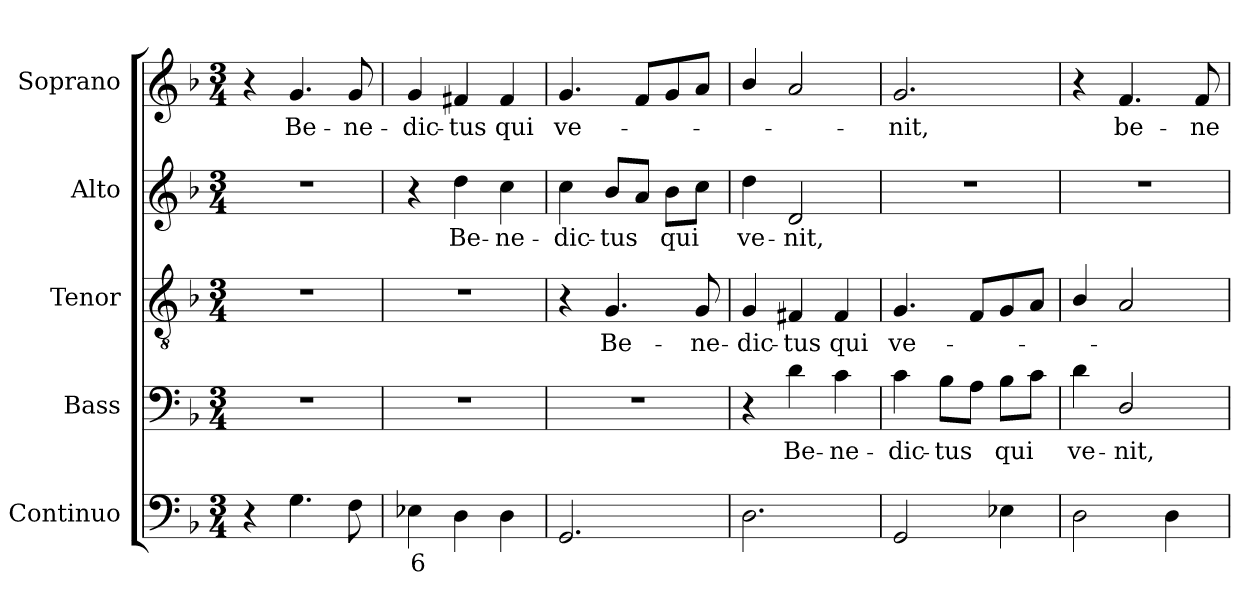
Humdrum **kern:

**kern	**text	**kern	**text	**kern	**text	**kern	**text	**kern	**text
*part5	*part5	*part4	*part4	*part3	*part3	*part2	*part2	*part1	*part1
*staff5	*staff5	*staff4	*staff4	*staff3	*staff3	*staff2	*staff2	*staff1	*staff1
*I"Continuo	*	*I"Bass	*	*I"Tenor	*	*I"Alto	*	*I"Soprano	*
*I'Cont.	*	*I'B.	*	*I'T.	*	*I'A.	*	*I'S.	*
!!LO:PB:g=z
*clefF4	*	*clefF4	*	*clefGv2	*	*clefG2	*	*clefG2	*
*	*	*	*	*ITrd7c12	*	*	*	*	*
*k[b-]	*	*k[b-]	*	*k[b-]	*	*k[b-]	*	*k[b-]	*
*F:	*	*F:	*	*F:	*	*F:	*	*F:	*
*M3/4	*	*M3/4	*	*M3/4	*	*M3/4	*	*M3/4	*
=1	=1	=1	=1	=1	=1	=1	=1	=1	=1
!	!	!LO:N:vis=1	!	!LO:N:vis=1	!	!LO:N:vis=1	!	!	!
4r	.	2.r	.	2.r	.	2.r	.	4r	.
!	!	!	!	!	!	!	!	!	!LO:LY:b:color=#000000
4.Gi\	.	.	.	.	.	.	.	4.gi/	Be-
!	!	!	!	!	!	!	!	!	!LO:LY:b:color=#000000
8Fi\	.	.	.	.	.	.	.	8gi/	-ne-
=2	=2	=2	=2	=2	=2	=2	=2	=2	=2
!	!LO:LY:b:color=#000000	!LO:N:vis=1	!	!LO:N:vis=1	!	!	!	!	!
!	!	!	!	!	!	!	!	!	!LO:LY:b:color=#000000
4E-Xi\	6	2.r	.	2.r	.	4r	.	4gi/	-dic-
!	!	!	!	!	!	!	!LO:LY:b:color=#000000	!	!
!	!	!	!	!	!	!	!	!	!LO:LY:b:color=#000000
4Di\	.	.	.	.	.	4ddi\	Be-	4f#Xi/	-tus
!	!	!	!	!	!	!	!LO:LY:b:color=#000000	!	!
!	!	!	!	!	!	!	!	!	!LO:LY:b:color=#000000
4Di\	.	.	.	.	.	4cci\	-ne-	4f#i/	qui
=3	=3	=3	=3	=3	=3	=3	=3	=3	=3
!	!	!LO:N:vis=1	!	!	!	!	!	!	!
!	!	!	!	!	!	!	!LO:LY:b:color=#000000	!	!
!	!	!	!	!	!	!	!	!	!LO:LY:b:color=#000000
2.GGi/	.	2.r	.	4r	.	4cci\	-dic-	4.gi/	ve-
!	!	!	!	!	!LO:LY:b:color=#000000	!	!	!	!
!	!	!	!	!	!	!	!LO:LY:b:color=#000000	!	!
.	.	.	.	4.GGi/	Be-	8b-i/L	-tus	.	.
.	.	.	.	.	.	8ai/J	.	8fi/L	.
!	!	!	!	!	!	!	!LO:LY:b:color=#000000	!	!
.	.	.	.	.	.	8b-i\L	qui	8gi/	.
!	!	!	!	!	!LO:LY:b:color=#000000	!	!	!	!
.	.	.	.	8GGi/	-ne-	8cci\J	.	8ai/J	.
=4	=4	=4	=4	=4	=4	=4	=4	=4	=4
!	!	!	!	!	!LO:LY:b:color=#000000	!	!	!	!
!	!	!	!	!	!	!	!LO:LY:b:color=#000000	!	!
2.Di\	.	4r	.	4GGi/	-dic-	4ddi\	ve-	4b-i/	.
!	!	!	!LO:LY:b:color=#000000	!	!	!	!	!	!
!	!	!	!	!	!LO:LY:b:color=#000000	!	!	!	!
!	!	!	!	!	!	!	!LO:LY:b:color=#000000	!	!
.	.	4di\	Be-	4FF#Xi/	-tus	2di/	-nit,	2ai/	.
!	!	!	!LO:LY:b:color=#000000	!	!	!	!	!	!
!	!	!	!	!	!LO:LY:b:color=#000000	!	!	!	!
.	.	4ci\	-ne-	4FF#i/	qui	.	.	.	.
=5	=5	=5	=5	=5	=5	=5	=5	=5	=5
!	!	!	!LO:LY:b:color=#000000	!	!	!	!	!	!
!	!	!	!	!	!LO:LY:b:color=#000000	!LO:N:vis=1	!	!	!
!	!	!	!	!	!	!	!	!	!LO:LY:b:color=#000000
2GGi/	.	4ci\	-dic-	4.GGi/	ve-	2.r	.	2.gi/	-nit,
!	!	!	!LO:LY:b:color=#000000	!	!	!	!	!	!
.	.	8B-i\L	-tus	.	.	.	.	.	.
.	.	8Ai\J	.	8FFi/L	.	.	.	.	.
!	!	!	!LO:LY:b:color=#000000	!	!	!	!	!	!
4E-Xi\	.	8B-i\L	qui	8GGi/	.	.	.	.	.
.	.	8ci\J	.	8AAi/J	.	.	.	.	.
=6	=6	=6	=6	=6	=6	=6	=6	=6	=6
!	!	!	!LO:LY:b:color=#000000	!	!	!LO:N:vis=1	!	!	!
2Di\	.	4di\	ve-	4BB-i/	.	2.r	.	4r	.
!	!	!	!LO:LY:b:color=#000000	!	!	!	!	!	!
!	!	!	!	!	!	!	!	!	!LO:LY:b:color=#000000
.	.	2Di/	-nit,	2AAi/	.	.	.	4.fi/	be-
4Di\	.	.	.	.	.	.	.	.	.
!	!	!	!	!	!	!	!	!	!LO:LY:b:color=#000000
.	.	.	.	.	.	.	.	8fi/	-ne-
=	=	=	=	=	=	=	=	=	=
*-	*-	*-	*-	*-	*-	*-	*-	*-	*-
